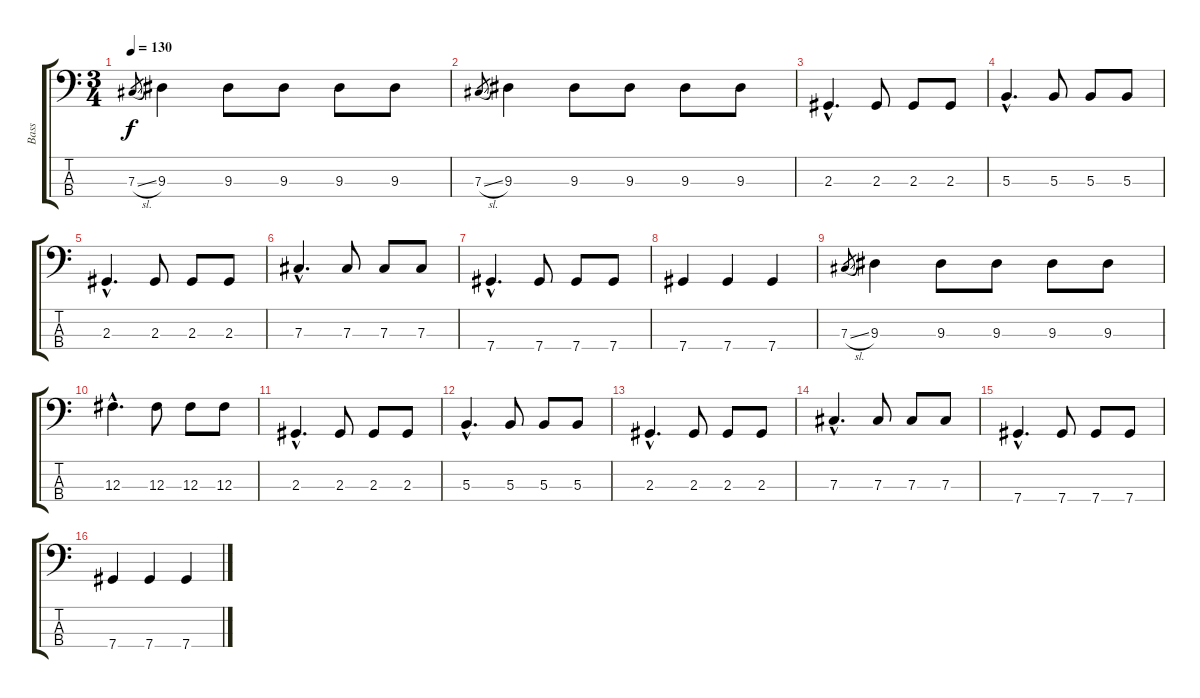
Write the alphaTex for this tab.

\track ("Bass" "Bass") {instrument electricbasspick}
\staff {score tabs}
\tuning (E2 B1 Gb1 Db1) {hide}
\ts (3 4)
\tempo 130
\clef f4
\ks c
7.3{sl}.8{gr dy f} 9.3.4 9.3.8 9.3.8 9.3.8 9.3.8 |
7.3{sl}.8{gr} 9.3.4 9.3.8 9.3.8 9.3.8 9.3.8 |
2.3{hac}.4{d} 2.3.8 2.3.8 2.3.8 |
5.3{hac}.4{d} 5.3.8 5.3.8 5.3.8 |
2.3{hac}.4{d} 2.3.8 2.3.8 2.3.8 |
7.3{hac}.4{d} 7.3.8 7.3.8 7.3.8 |
7.4{hac}.4{d} 7.4.8 7.4.8 7.4.8 |
7.4.4 7.4.4 7.4.4 |
7.3{sl}.8{gr} 9.3.4 9.3.8 9.3.8 9.3.8 9.3.8 |
12.3{hac}.4{d} 12.3.8 12.3.8 12.3.8 |
2.3{hac}.4{d} 2.3.8 2.3.8 2.3.8 |
5.3{hac}.4{d} 5.3.8 5.3.8 5.3.8 |
2.3{hac}.4{d} 2.3.8 2.3.8 2.3.8 |
7.3{hac}.4{d} 7.3.8 7.3.8 7.3.8 |
7.4{hac}.4{d} 7.4.8 7.4.8 7.4.8 |
7.4.4 7.4.4 7.4.4
